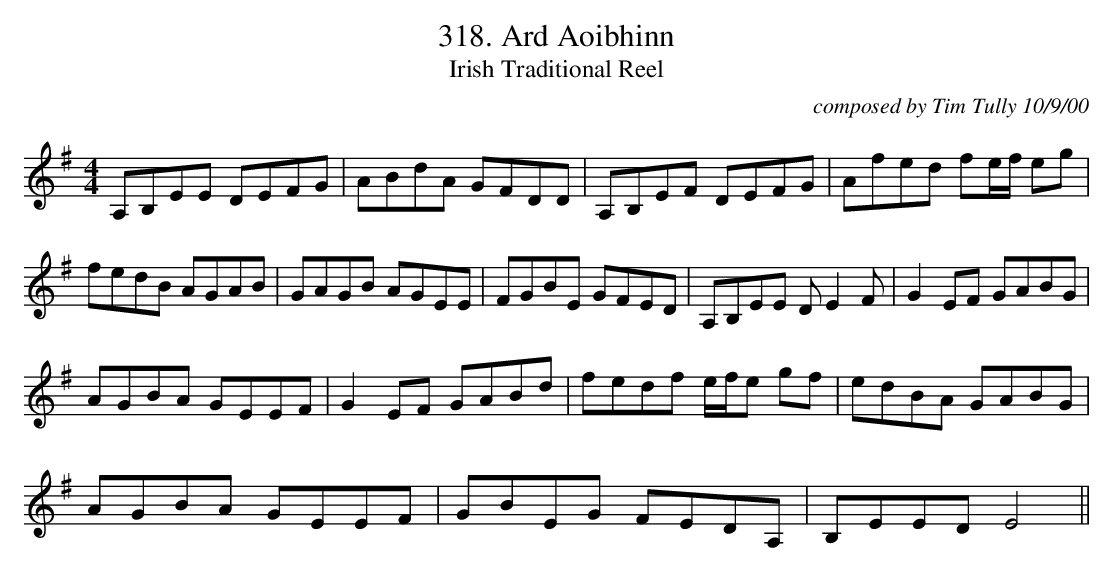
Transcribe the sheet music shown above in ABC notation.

X:1
T:318. Ard Aoibhinn
T:Irish Traditional Reel
C:composed by Tim Tully 10/9/00
M:4/4
L:1/8
K:Em
A,B,EE DEFG|ABdA GFDD|A,B,EF DEFG|Afed fe/f/ eg|
fedB AGAB|GAGB AGEE|FGBE GFED|A,B,EE DE2F|G2 EF GABG|
AGBA GEEF|G2 EF GABd|fedf e/f/e gf|edBA GABG|
AGBA GEEF|GBEG FEDA,|B,EED E4||
